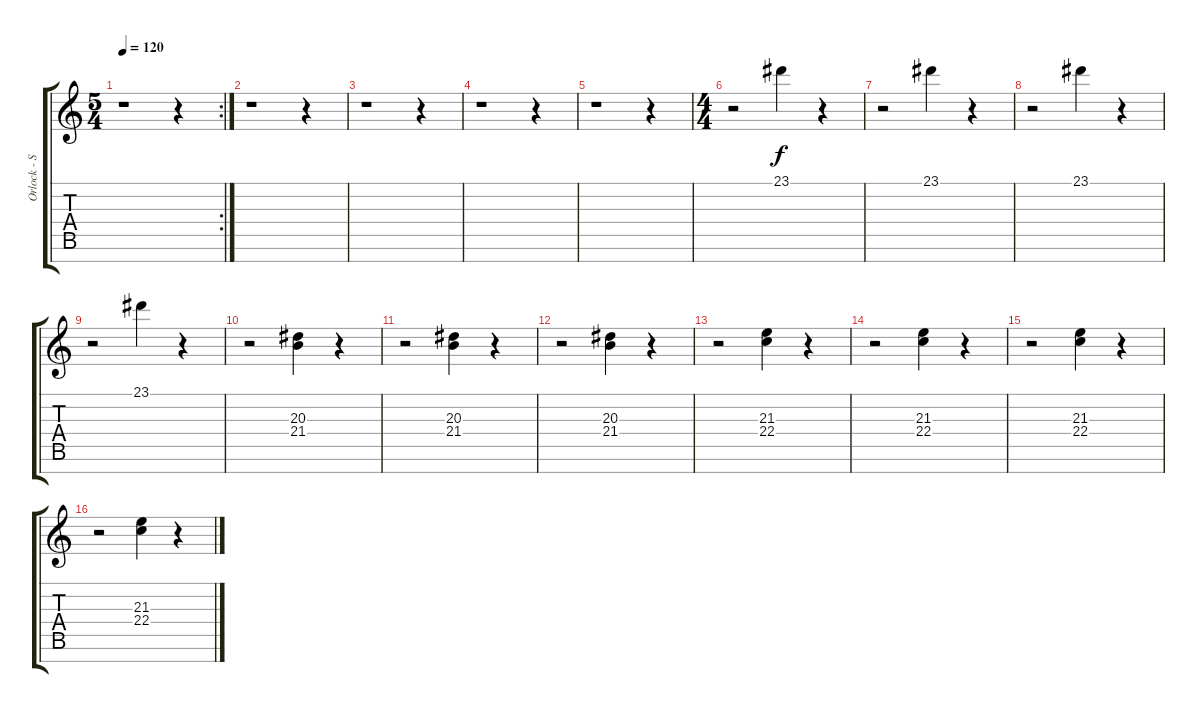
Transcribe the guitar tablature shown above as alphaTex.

\track ("Orlock - Synth And Atmosphere" "Orlock - S") {instrument stringensemble1}
\staff {score tabs}
\tuning (E4 B3 G3 D3 A2 E2 B1) {hide}
\rc 2
\ts (5 4)
\tempo 120
\clef g2
\ks c
r.1{dy f} r.4 |
r.1 r.4 |
r.1 r.4 |
r.1 r.4 |
r.1 r.4 |
\ts (4 4)
r.2 23.1.4 r.4 |
r.2 23.1.4 r.4 |
r.2 23.1.4 r.4 |
r.2 23.1.4 r.4 |
r.2 (20.3 21.4).4 r.4 |
r.2 (20.3 21.4).4 r.4 |
r.2 (20.3 21.4).4 r.4 |
r.2 (21.3 22.4).4 r.4 |
r.2 (21.3 22.4).4 r.4 |
r.2 (21.3 22.4).4 r.4 |
r.2 (21.3 22.4).4 r.4
